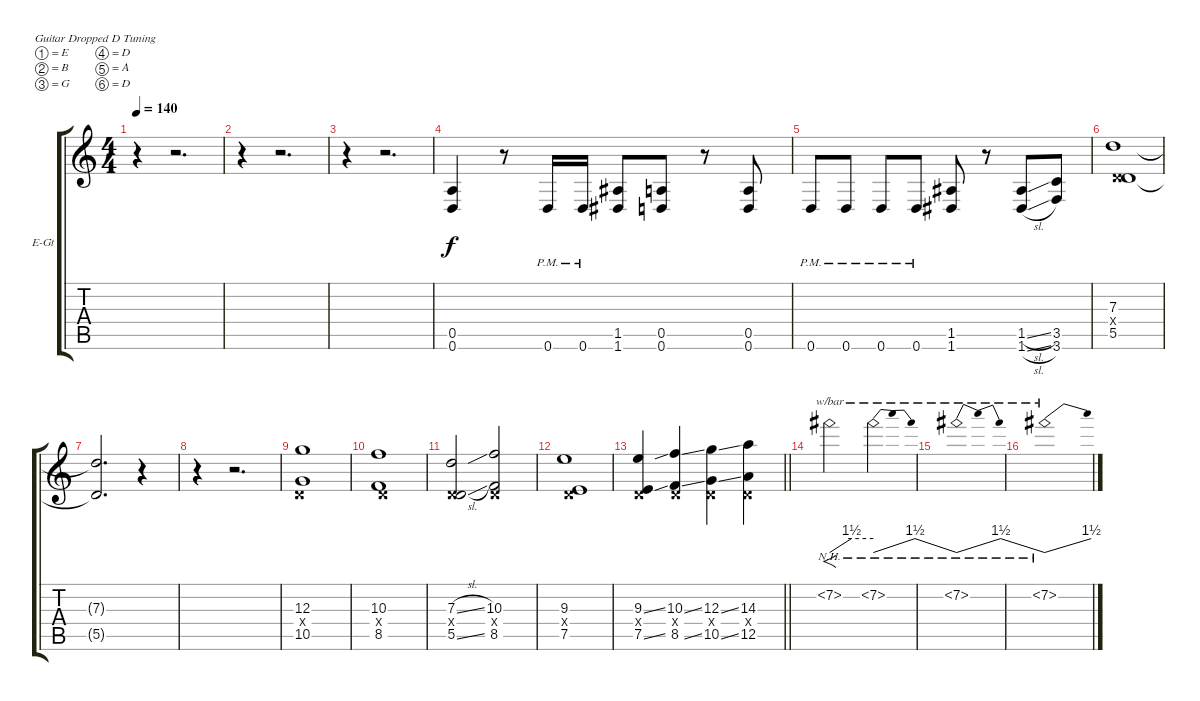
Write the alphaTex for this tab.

\bracketExtendMode groupsimilarinstruments
\firstSystemTrackNameOrientation horizontal
\otherSystemsTrackNameOrientation horizontal
\track ("Rythm Guitar" "E-Gt") {instrument distortionguitar}
\staff {score tabs}
\tuning (E4 B3 G3 D3 A2 D2)
\ts (4 4)
\tempo 140
\clef g2
\ks c
r.4{dy f} r.2{d} |
r.4 r.2{d} |
r.4 r.2{d} |
(0.5 0.6).4 r.8 0.6{pm}.16 0.6{pm}.16 (1.5 1.6).8 (0.5 0.6).8 r.8 (0.5 0.6).8 |
0.6{pm}.8 0.6{pm}.8 0.6{pm}.8 0.6{pm}.8 (1.5 1.6).8 r.8 (1.5{sl} 1.6{sl}).8 (3.5 3.6).8 |
(7.3 0.4{x} 5.5).1 |
(7.3{t} 5.5{t}).2{d} r.4 |
r.4 r.2{d} |
(12.3 0.4{x} 10.5).1 |
(10.3 0.4{x} 8.5).1 |
(7.3{sl} 0.4{x} 5.5{sl}).2 (10.3 0.4{x} 8.5).2 |
(9.3 0.4{x} 7.5).1 |
\barLineRight lightlight
(9.3{ss} 0.4{x} 7.5{ss}).4 (10.3{ss} 0.4{x} 8.5{ss}).4 (12.3{ss} 0.4{x} 10.5{ss}).4 (14.3 0.4{x} 12.5).4 |
7.2{nh}.2{f tbe (custom default 0 0 30 6 60 6)} 7.2{nh}.2{tbe (dip default 0 0 30 6 60 0)} |
7.2{nh}.1{tbe (dip default 0 0 30 6 60 0)} |
7.2{nh}.1{tbe (dive default 0 0 60 6)}
